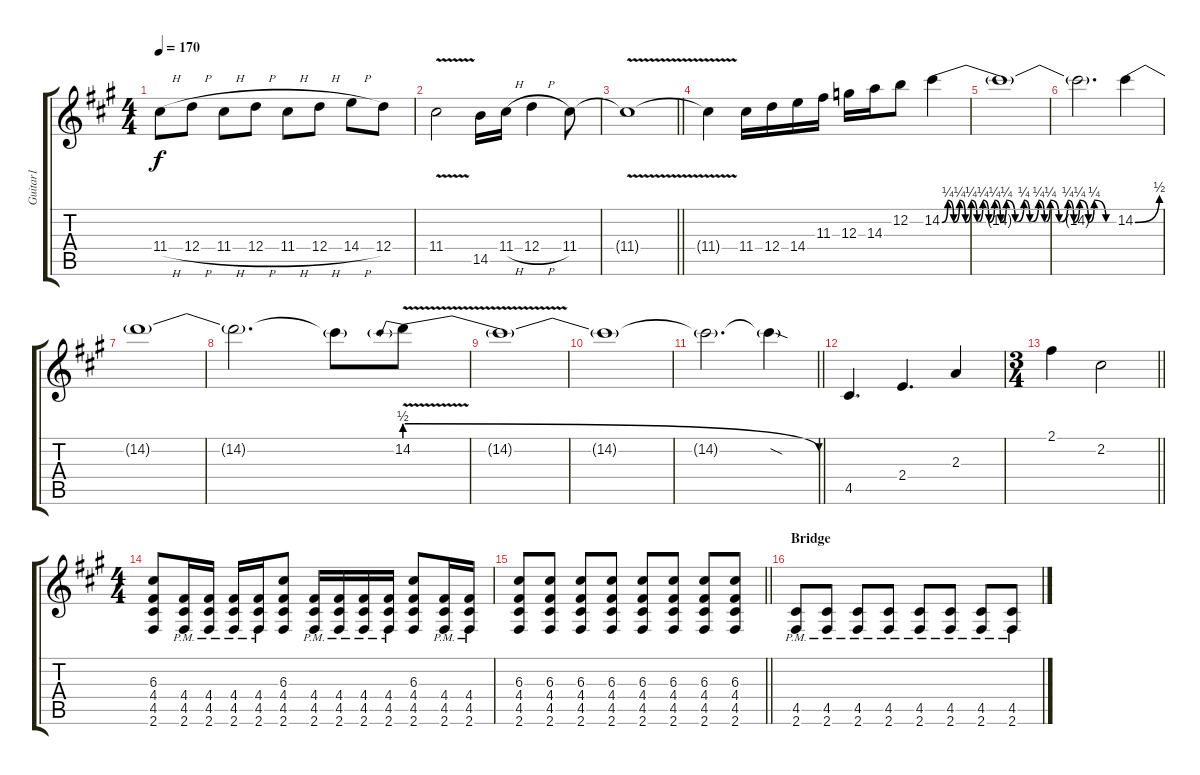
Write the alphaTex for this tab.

\track ("Guitar1" "Guitar1") {instrument overdrivenguitar}
\staff {score tabs}
\tuning (E4 B3 G3 D3 A2 E2) {hide}
\ts (4 4)
\tempo 170
\clef g2
\ks f#minor
11.4{h}.8{dy f} 12.4{h}.8 11.4{h}.8 12.4{h}.8 11.4{h}.8 12.4{h}.8 14.4{h}.8 12.4.8 |
11.4{v}.2 14.5.16 11.4{h}.16 12.4{h}.4 11.4.8 |
\barLineRight lightlight
11.4{v t}.1 |
11.4{t}.4 11.4.16 12.4.16 14.4.16 11.3.16 12.3.16 14.3.16 12.2.8 14.2{be (custom 0 0 2 1 4 0 6 1 8 0 10 1 12 0 14 1 16 0 18 1 20 0 22 1 25 0 28 1 30 0 33 1 35 0 37 1 40 0 43 1 45 0 47 1 50 0 52 1 56 0 60 0)}.4 |
14.2{t}.1 |
14.2{t}.2{d} 14.2{be (bend 0 0 60 2)}.4 |
14.2{t}.1 |
14.2{t}.2{d} 14.2{t}.8 14.2{be (prebendrelease 0 2 60 0) v}.8 |
14.2{t}.1 |
14.2{t}.1 |
\barLineRight lightlight
14.2{t}.2{d} 14.2{sod t}.4 |
4.5.4{d} 2.4.4{d} 2.3.4 |
\ts (3 4)
\barLineRight lightlight
2.1.4 2.2.2 |
\ts (4 4)
(6.3 4.4 4.5 2.6).8 (4.4 4.5{pm} 2.6{pm}).16 (4.4{pm} 4.5{pm} 2.6{pm}).16 (4.4{pm} 4.5{pm} 2.6{pm}).16 (4.4{pm} 4.5{pm} 2.6{pm}).16 (6.3 4.4 4.5 2.6).8 (4.4 4.5{pm} 2.6{pm}).16 (4.4{pm} 4.5{pm} 2.6{pm}).16 (4.4{pm} 4.5{pm} 2.6{pm}).16 (4.4{pm} 4.5{pm} 2.6{pm}).16 (6.3 4.4 4.5 2.6).8 (4.4 4.5{pm} 2.6{pm}).16 (4.4{pm} 4.5{pm} 2.6{pm}).16 |
\barLineRight lightlight
(6.3 4.4 4.5 2.6).8 (6.3 4.4 4.5 2.6).8 (6.3 4.4 4.5 2.6).8 (6.3 4.4 4.5 2.6).8 (6.3 4.4 4.5 2.6).8 (6.3 4.4 4.5 2.6).8 (6.3 4.4 4.5 2.6).8 (6.3 4.4 4.5 2.6).8 |
\section ("" "Bridge")
(4.5{pm} 2.6{pm}).8 (4.5{pm} 2.6{pm}).8 (4.5{pm} 2.6{pm}).8 (4.5{pm} 2.6{pm}).8 (4.5{pm} 2.6{pm}).8 (4.5{pm} 2.6{pm}).8 (4.5{pm} 2.6{pm}).8 (4.5{pm} 2.6{pm}).8
